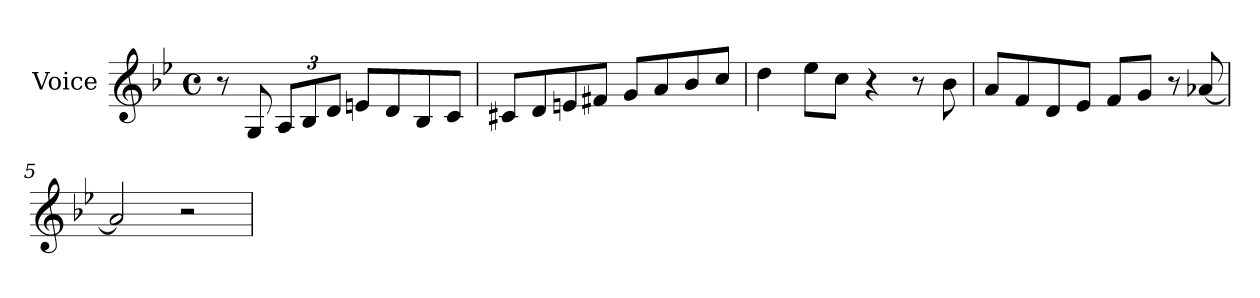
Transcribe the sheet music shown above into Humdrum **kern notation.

**kern
*part1
*staff1
*I"Voice
*I'Voice
*clefG2
*k[b-e-]
*M4/4
*met(c)
=1
8r
8G/
12A/L
12B-/
12d/J
8en/L
8d/
8B-/
8c/J
=2
8c#X/L
8d/
8en/
8f#X/J
8g/L
8a/
8b-/
8cc/J
=3
4dd\
8ee-\L
8cc\J
4r
8r
8b-\
=4
8a/L
8f/
8d/
8e-/J
8f/L
8g/J
8r
[<8a-X/
=5
2a-/]
2rcc
=
*-
